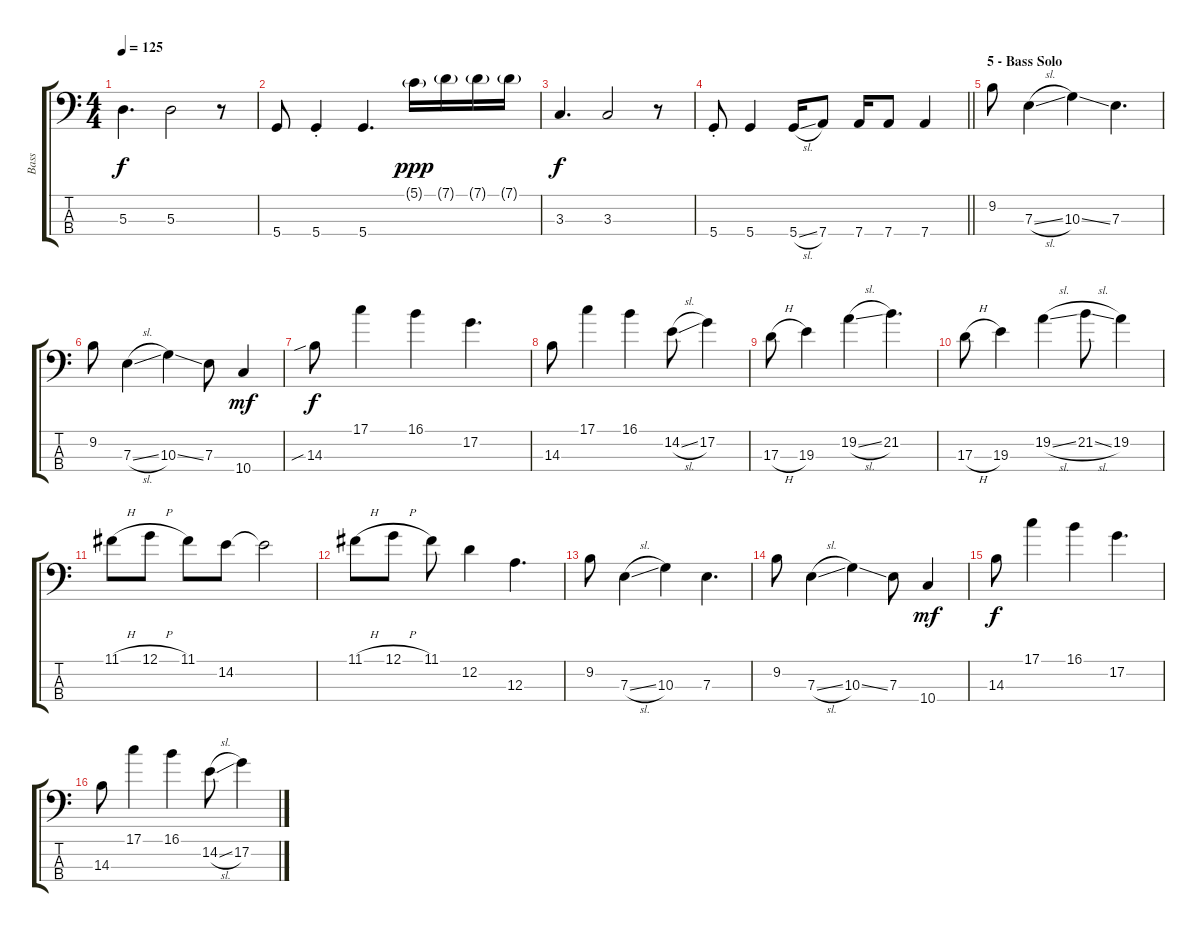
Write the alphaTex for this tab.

\track ("Bass" "Bass") {instrument electricbassfinger}
\staff {score tabs}
\tuning (G2 D2 A1 D1) {hide}
\ts (4 4)
\tempo 125
\clef f4
\ks c
5.3.4{d dy f} 5.3.2 r.8 |
5.4.8 5.4{st}.4 5.4.4{d} 5.1{g}.16{dy ppp} 7.1{g}.16 7.1{g}.16 7.1{g}.16 |
3.3.4{d dy f} 3.3.2 r.8 |
\barLineRight lightlight
5.4{st}.8 5.4.4 5.4{sl}.16 7.4.8 7.4.16 7.4.8 7.4.4 |
\section ("" "5 - Bass Solo")
9.2.8 7.3{sl}.4 10.3{ss}.4 7.3.4{d} |
9.2.8 7.3{sl}.4 10.3{ss}.4 7.3.8 10.4.4{dy mf} |
14.3{sib}.8{dy f} 17.1.4 16.1.4 17.2.4{d} |
14.3.8 17.1.4 16.1.4 14.2{sl}.8 17.2.4 |
17.3{h}.8 19.3.4 19.2{sl}.4 21.2.4{d} |
17.3{h}.8 19.3.4 19.2{sl}.4 21.2{sl}.8 19.2.4 |
11.1{h}.8 12.1{h}.8 11.1.8 14.2.8 14.2{t}.2 |
11.1{h}.8 12.1{h}.8 11.1.8 12.2.4 12.3.4{d} |
9.2.8 7.3{sl}.4 10.3.4 7.3.4{d} |
9.2.8 7.3{sl}.4 10.3{ss}.4 7.3.8 10.4.4{dy mf} |
14.3.8{dy f} 17.1.4 16.1.4 17.2.4{d} |
14.3.8 17.1.4 16.1.4 14.2{sl}.8 17.2.4
